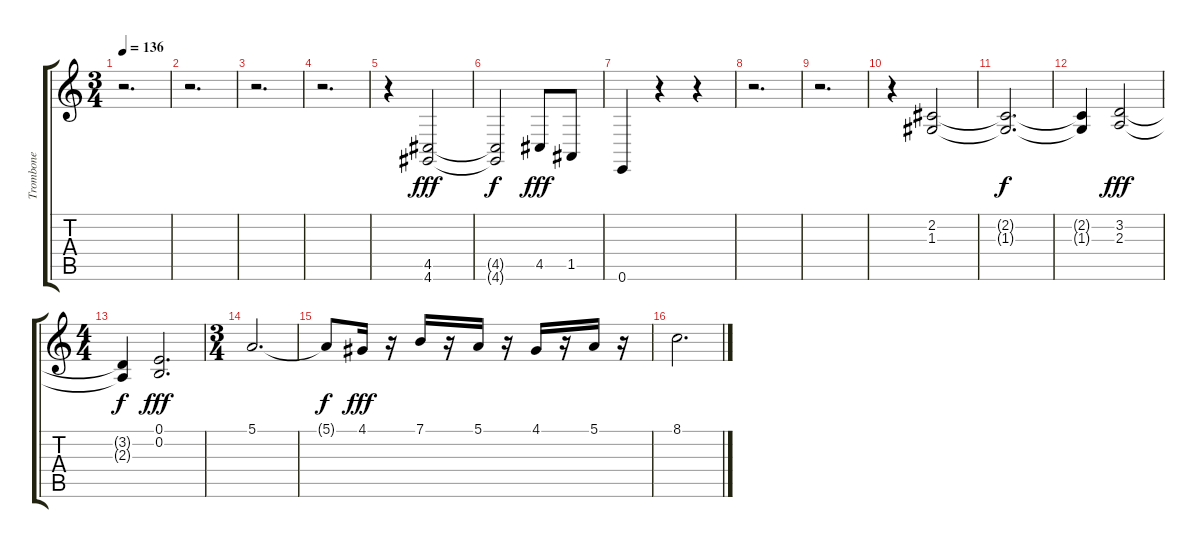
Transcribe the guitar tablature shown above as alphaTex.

\track ("Trombone" "Trombone") {instrument trombone}
\staff {score tabs}
\tuning (E4 B3 G3 D3 A2 E2) {hide}
\ts (3 4)
\tempo 136
\clef g2
\ks c
r.2{d dy f} |
r.2{d} |
r.2{d} |
r.2{d} |
r.4 (4.5 4.6).2{dy fff volume 6} |
(4.5{t} 4.6{t}).2{dy f} 4.5.8{dy fff volume 16} 1.5.8 |
0.6.4 r.4 r.4 |
r.2{d} |
r.2{d} |
r.4 (2.2 1.3).2{volume 6} |
(2.2{t} 1.3{t}).2{d dy f} |
(2.2{t} 1.3{t}).4 (3.2 2.3).2{dy fff volume 6} |
\ts (4 4)
(3.2{t} 2.3{t}).4{dy f} (0.1 0.2).2{d dy fff volume 6} |
\ts (3 4)
5.1.2{d volume 16} |
5.1{t}.8{dy f} 4.1.16{dy fff} r.16 7.1.16 r.16 5.1.16 r.16 4.1.16 r.16 5.1.16 r.16 |
8.1.2{d}
